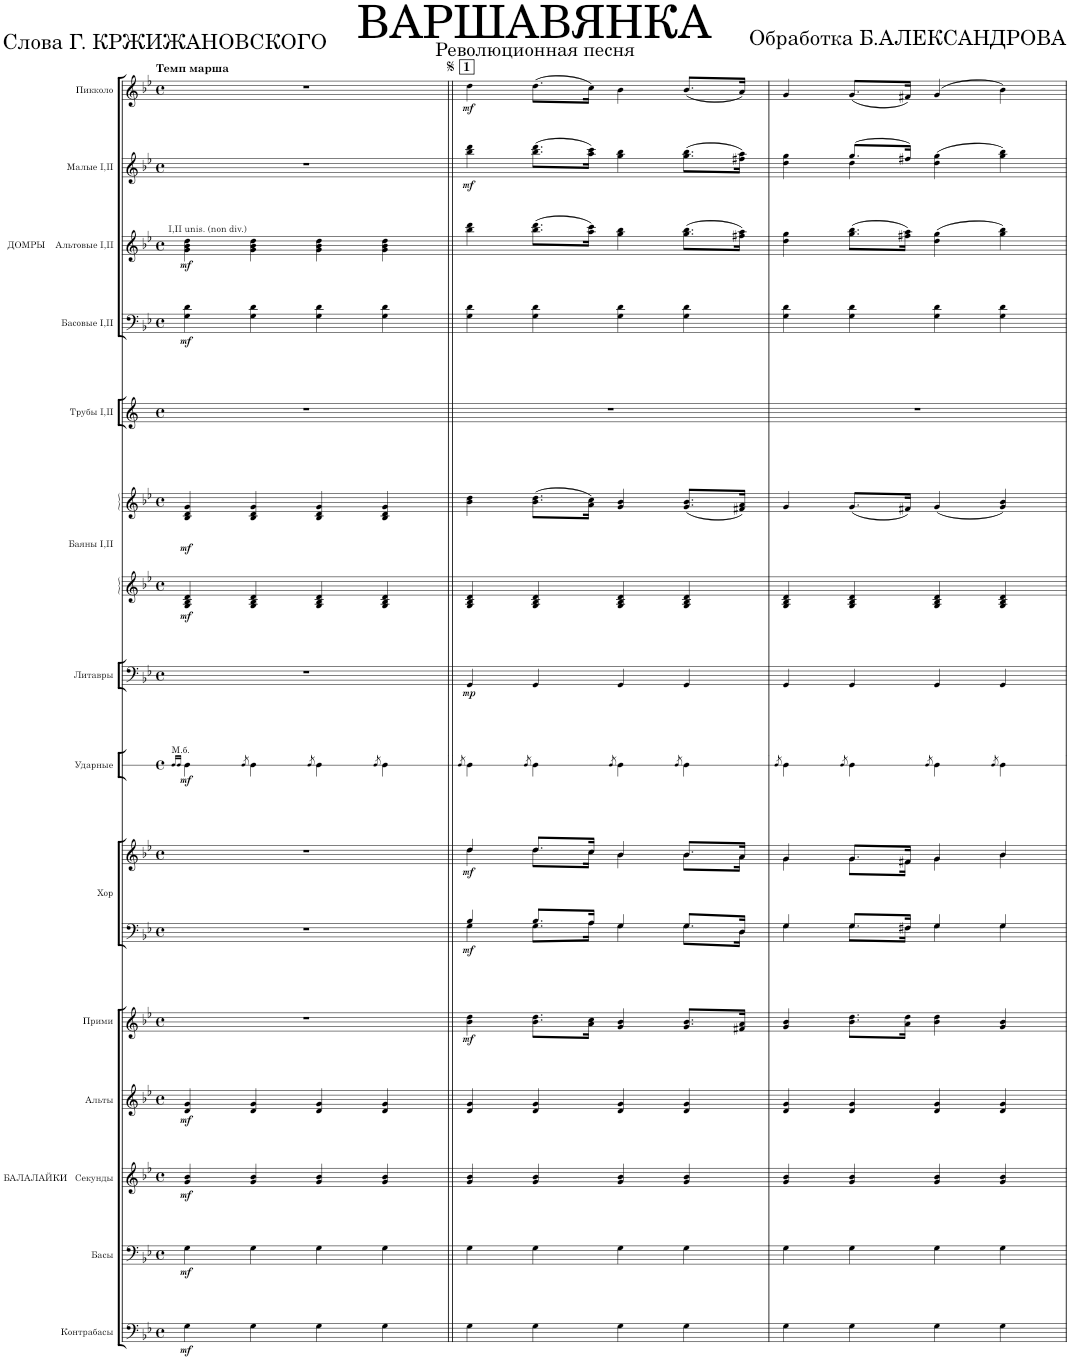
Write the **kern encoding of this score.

**kern	**dynam	**kern	**dynam	**kern	**dynam	**kern	**dynam	**kern	**dynam	**kern	**kern	**dynam	**kern	**dynam	**kern	**dynam	**kern	**kern	**dynam	**kern	**kern	**dynam	**kern	**dynam	**kern	**dynam	**kern	**dynam
*part14	*part14	*part13	*part13	*part12	*part12	*part11	*part11	*part10	*part10	*part9	*part9	*part9	*part8	*part8	*part7	*part7	*part6	*part6	*part6	*part5	*part4	*part4	*part3	*part3	*part2	*part2	*part1	*part1
*staff16	*staff16	*staff15	*staff15	*staff14	*staff14	*staff13	*staff13	*staff12	*staff12	*staff11	*staff10	*staff10/11	*staff9	*staff9	*staff8	*staff8	*staff7	*staff6	*staff6/7	*staff5	*staff4	*staff4	*staff3	*staff3	*staff2	*staff2	*staff1	*staff1
*I"Контрабасы	*	*I"Басы	*	*I"БАЛАЛАЙКИ   Секунды	*	*I"Альты	*	*I"Прими	*	*I"Хор	*	*	*I"Ударные	*	*I"Литавры	*	*I"Баяны I,II	*	*	*I"Трубы I,II	*I"Басовые I,II	*	*I"ДОМРЫ    Альтовые I,II	*	*I"Малые I,II	*	*I"Пикколо	*
*	*	*	*	*	*	*	*	*	*	*	*	*	*stria1	*	*	*	*	*	*	*	*	*	*	*	*	*	*	*
*clefF4	*	*clefF4	*	*clefG2	*	*clefG2	*	*clefG2	*	*clefF4	*clefG2	*	*clefX	*	*clefF4	*	*clefG2	*clefG2	*	*clefG2	*clefF4	*	*clefG2	*	*clefG2	*	*clefG2	*
*Trd7c12	*	*	*	*	*	*	*	*	*	*	*	*	*	*	*	*	*	*	*	*Trd1c2	*	*	*	*	*	*	*Trd-7c-12	*
*k[b-e-]	*	*k[b-e-]	*	*k[b-e-]	*	*k[b-e-]	*	*k[b-e-]	*	*k[b-e-]	*k[b-e-]	*	*k[]	*	*k[b-e-]	*	*k[b-e-]	*k[b-e-]	*	*k[]	*k[b-e-]	*	*k[b-e-]	*	*k[b-e-]	*	*k[b-e-]	*
*M4/4	*	*M4/4	*	*M4/4	*	*M4/4	*	*M4/4	*	*M4/4	*M4/4	*	*M4/4	*	*M4/4	*	*M4/4	*M4/4	*	*M4/4	*M4/4	*	*M4/4	*	*M4/4	*	*M4/4	*
*met(c)	*	*met(c)	*	*met(c)	*	*met(c)	*	*met(c)	*	*met(c)	*met(c)	*	*met(c)	*	*met(c)	*	*met(c)	*met(c)	*	*met(c)	*met(c)	*	*met(c)	*	*met(c)	*	*met(c)	*
=1	=1	=1	=1	=1	=1	=1	=1	=1	=1	=1	=1	=1	=1	=1	=1	=1	=1	=1	=1	=1	=1	=1	=1	=1	=1	=1	=1	=1
.	.	.	.	.	.	.	.	.	.	.	.	.	16qRe/LL	.	.	.	.	.	.	.	.	.	.	.	.	.	.	.
.	.	.	.	.	.	.	.	.	.	.	.	.	16qRe/JJ	.	.	.	.	.	.	.	.	.	.	.	.	.	.	.
!	!	!	!	!	!	!	!	!	!	!	!	!	!	!	!	!	!	!	!	!	!	!	!	!	!	!	!LO:TX:a:B:t=Темп марша	!
!	!	!	!	!	!	!	!	!	!	!	!	!	!	!	!	!	!	!	!	!	!	!	!LO:TX:a:t=I,II unis. (non div.)	!	!	!	!	!
!	!	!	!	!	!	!	!	!	!	!	!	!	!LO:TX:a:t=М.б.	!	!	!	!	!	!	!	!	!	!	!	!	!	!	!
!	!LO:DY:b	!	!LO:DY:b	!	!LO:DY:b	!	!LO:DY:b	!	!	!	!	!	!	!LO:DY:b	!	!	!	!	!LO:DY:b=2	!	!	!	!	!	!	!	!	!
!	!	!	!	!	!	!	!	!	!	!	!	!	!	!	!	!	!	!	!LO:DY:n=1:b	!	!	!LO:DY:b	!	!LO:DY:b	!	!	!	!
4G\	mf	4G\	mf	4g/ 4b-/	mf	4d/ 4g/	mf	1r	.	1r	1r	.	4Re\	mf	1r	.	4G/ 4B-/ 4d/	4B-/ 4d/ 4g/	mf mf	1r	4G\ 4d\	mf	4g\ 4b-\ 4dd\	mf	1r	.	1r	.
.	.	.	.	.	.	.	.	.	.	.	.	.	8qRe/	.	.	.	.	.	.	.	.	.	.	.	.	.	.	.
4G\	.	4G\	.	4g/ 4b-/	.	4d/ 4g/	.	.	.	.	.	.	4Re\	.	.	.	4G/ 4B-/ 4d/	4B-/ 4d/ 4g/	.	.	4G\ 4d\	.	4g\ 4b-\ 4dd\	.	.	.	.	.
.	.	.	.	.	.	.	.	.	.	.	.	.	8qRe/	.	.	.	.	.	.	.	.	.	.	.	.	.	.	.
4G\	.	4G\	.	4g/ 4b-/	.	4d/ 4g/	.	.	.	.	.	.	4Re\	.	.	.	4G/ 4B-/ 4d/	4B-/ 4d/ 4g/	.	.	4G\ 4d\	.	4g\ 4b-\ 4dd\	.	.	.	.	.
.	.	.	.	.	.	.	.	.	.	.	.	.	8qRe/	.	.	.	.	.	.	.	.	.	.	.	.	.	.	.
4G\	.	4G\	.	4g/ 4b-/	.	4d/ 4g/	.	.	.	.	.	.	4Re\	.	.	.	4G/ 4B-/ 4d/	4B-/ 4d/ 4g/	.	.	4G\ 4d\	.	4g\ 4b-\ 4dd\	.	.	.	.	.
!!LO:REH:place=s1:a:B:cj:fs=14:t=1
=2||	=2||	=2||	=2||	=2||	=2||	=2||	=2||	=2||	=2||	=2||	=2||	=2||	=2||	=2||	=2||	=2||	=2||	=2||	=2||	=2||	=2||	=2||	=2||	=2||	=2||	=2||	=2||	=2||
.	.	.	.	.	.	.	.	.	.	.	.	.	8qRe/	.	.	.	.	.	.	.	.	.	.	.	.	.	.	.
*	*	*	*	*	*	*	*	*	*	*^	*^	*	*	*	*	*	*	*	*	*	*	*	*	*	*	*	*	*
!	!	!	!	!	!	!	!	!	!LO:DY:b	!	!	!	!	!LO:DY:b=2	!	!	!	!	!	!	!	!	!	!	!	!	!	!	!	!
!	!	!	!	!	!	!	!	!	!	!	!	!	!	!LO:DY:n=1:b	!	!	!	!LO:DY:b	!	!	!	!	!	!	!	!	!	!LO:DY:b	!	!LO:DY:b
4G\	.	4G\	.	4g/ 4b-/	.	4d/ 4g/	.	4b-\ 4dd\	mf	4B-/	4G\	4dd/	4dd\	mf mf	4Re\	.	4GG/	mp	4G/ 4B-/ 4d/	4b-\ 4dd\	.	1r	4G\ 4d\	.	4bb-\ 4ddd\	.	4bb-\ 4ddd\	mf	4dd\	mf
.	.	.	.	.	.	.	.	.	.	.	.	.	.	.	8qRe/	.	.	.	.	.	.	.	.	.	.	.	.	.	.	.
4G\	.	4G\	.	4g/ 4b-/	.	4d/ 4g/	.	8.b-\ 8.dd\L	.	8.B-/L	8.G\L	8.dd/L	8.dd\L	.	4Re\	.	4GG/	.	4G/ 4B-/ 4d/	(8.b-\ 8.dd\L	.	.	4G\ 4d\	.	(8.bb-\ 8.ddd\L	.	(8.bb-\ 8.ddd\L	.	(8.dd\L	.
.	.	.	.	.	.	.	.	16a\ 16cc\Jk	.	16A/Jk	16A\Jk	16cc/Jk	16cc\Jk	.	.	.	.	.	.	16a\ 16cc\Jk)	.	.	.	.	16aa\ 16ccc\Jk)	.	16aa\ 16ccc\Jk)	.	16cc\Jk)	.
.	.	.	.	.	.	.	.	.	.	.	.	.	.	.	8qRe/	.	.	.	.	.	.	.	.	.	.	.	.	.	.	.
4G\	.	4G\	.	4g/ 4b-/	.	4d/ 4g/	.	4g/ 4b-/	.	4G/	4G\	4b-/	4b-\	.	4Re\	.	4GG/	.	4G/ 4B-/ 4d/	4g/ 4b-/	.	.	4G\ 4d\	.	4gg\ 4bb-\	.	4gg\ 4bb-\	.	4b-\	.
.	.	.	.	.	.	.	.	.	.	.	.	.	.	.	8qRe/	.	.	.	.	.	.	.	.	.	.	.	.	.	.	.
4G\	.	4G\	.	4g/ 4b-/	.	4d/ 4g/	.	8.g/ 8.b-/L	.	8.G/L	8.G\L	8.b-/L	8.b-\L	.	4Re\	.	4GG/	.	4G/ 4B-/ 4d/	(8.g/ 8.b-/L	.	.	4G\ 4d\	.	(8.gg\ 8.bb-\L	.	(8.gg\ 8.bb-\L	.	(8.b-/L	.
.	.	.	.	.	.	.	.	16f#X/ 16a/Jk	.	16D/Jk	16D\Jk	16a/Jk	16a\Jk	.	.	.	.	.	.	16f#X/ 16a/Jk)	.	.	.	.	16ff#X\ 16aa\Jk)	.	16ff#X\ 16aa\Jk)	.	16a/Jk)	.
=3	=3	=3	=3	=3	=3	=3	=3	=3	=3	=3	=3	=3	=3	=3	=3	=3	=3	=3	=3	=3	=3	=3	=3	=3	=3	=3	=3	=3	=3	=3
.	.	.	.	.	.	.	.	.	.	.	.	.	.	.	8qRe/	.	.	.	.	.	.	.	.	.	.	.	.	.	.	.
*	*	*	*	*	*	*	*	*	*	*	*	*	*	*	*	*	*	*	*	*	*	*	*	*	*	*	*^	*	*	*
4G\	.	4G\	.	4g/ 4b-/	.	4d/ 4g/	.	4g/ 4b-/	.	4G/	4G\	4g/	4g\	.	4Re\	.	4GG/	.	4G/ 4B-/ 4d/	4g/	.	1r	4G\ 4d\	.	4dd\ 4gg\	.	4dd\ 4gg\	4ryy	.	4g/	.
.	.	.	.	.	.	.	.	.	.	.	.	.	.	.	8qRe/	.	.	.	.	.	.	.	.	.	.	.	.	.	.	.	.
4G\	.	4G\	.	4g/ 4b-/	.	4d/ 4g/	.	8.b-\ 8.dd\L	.	8.G/L	8.G\L	8.g/L	8.g\L	.	4Re\	.	4GG/	.	4G/ 4B-/ 4d/	(8.g/L	.	.	4G\ 4d\	.	(8.gg\ 8.bb-\L	.	(8.gg/L	4dd\	.	(8.g/L	.
.	.	.	.	.	.	.	.	16a\ 16dd\Jk	.	16F#X/Jk	16F#\Jk	16f#X/Jk	16f#\Jk	.	.	.	.	.	.	16f#X/Jk)	.	.	.	.	16ff#X\ 16aa\Jk)	.	16ff#X/Jk)	.	.	16f#X/Jk)	.
.	.	.	.	.	.	.	.	.	.	.	.	.	.	.	8qRe/	.	.	.	.	.	.	.	.	.	.	.	.	.	.	.	.
4G\	.	4G\	.	4g/ 4b-/	.	4d/ 4g/	.	4b-\ 4dd\	.	4G/	4G\	4g/	4g\	.	4Re\	.	4GG/	.	4G/ 4B-/ 4d/	(4g/	.	.	4G\ 4d\	.	(4dd\ 4gg\	.	(4dd\ 4gg\	2ryy	.	(4g/	.
.	.	.	.	.	.	.	.	.	.	.	.	.	.	.	8qRe/	.	.	.	.	.	.	.	.	.	.	.	.	.	.	.	.
4G\	.	4G\	.	4g/ 4b-/	.	4d/ 4g/	.	4g/ 4b-/	.	4G/	4G\	4b-/	4b-\	.	4Re\	.	4GG/	.	4G/ 4B-/ 4d/	4g/ 4b-/)	.	.	4G\ 4d\	.	4gg\ 4bb-\)	.	4gg\ 4bb-\)	.	.	4b-\)	.
*	*	*	*	*	*	*	*	*	*	*v	*v	*	*	*	*	*	*	*	*	*	*	*	*	*	*	*	*v	*v	*	*	*
*	*	*	*	*	*	*	*	*	*	*	*v	*v	*	*	*	*	*	*	*	*	*	*	*	*	*	*	*	*	*
=	=	=	=	=	=	=	=	=	=	=	=	=	=	=	=	=	=	=	=	=	=	=	=	=	=	=	=	=
*-	*-	*-	*-	*-	*-	*-	*-	*-	*-	*-	*-	*-	*-	*-	*-	*-	*-	*-	*-	*-	*-	*-	*-	*-	*-	*-	*-	*-
